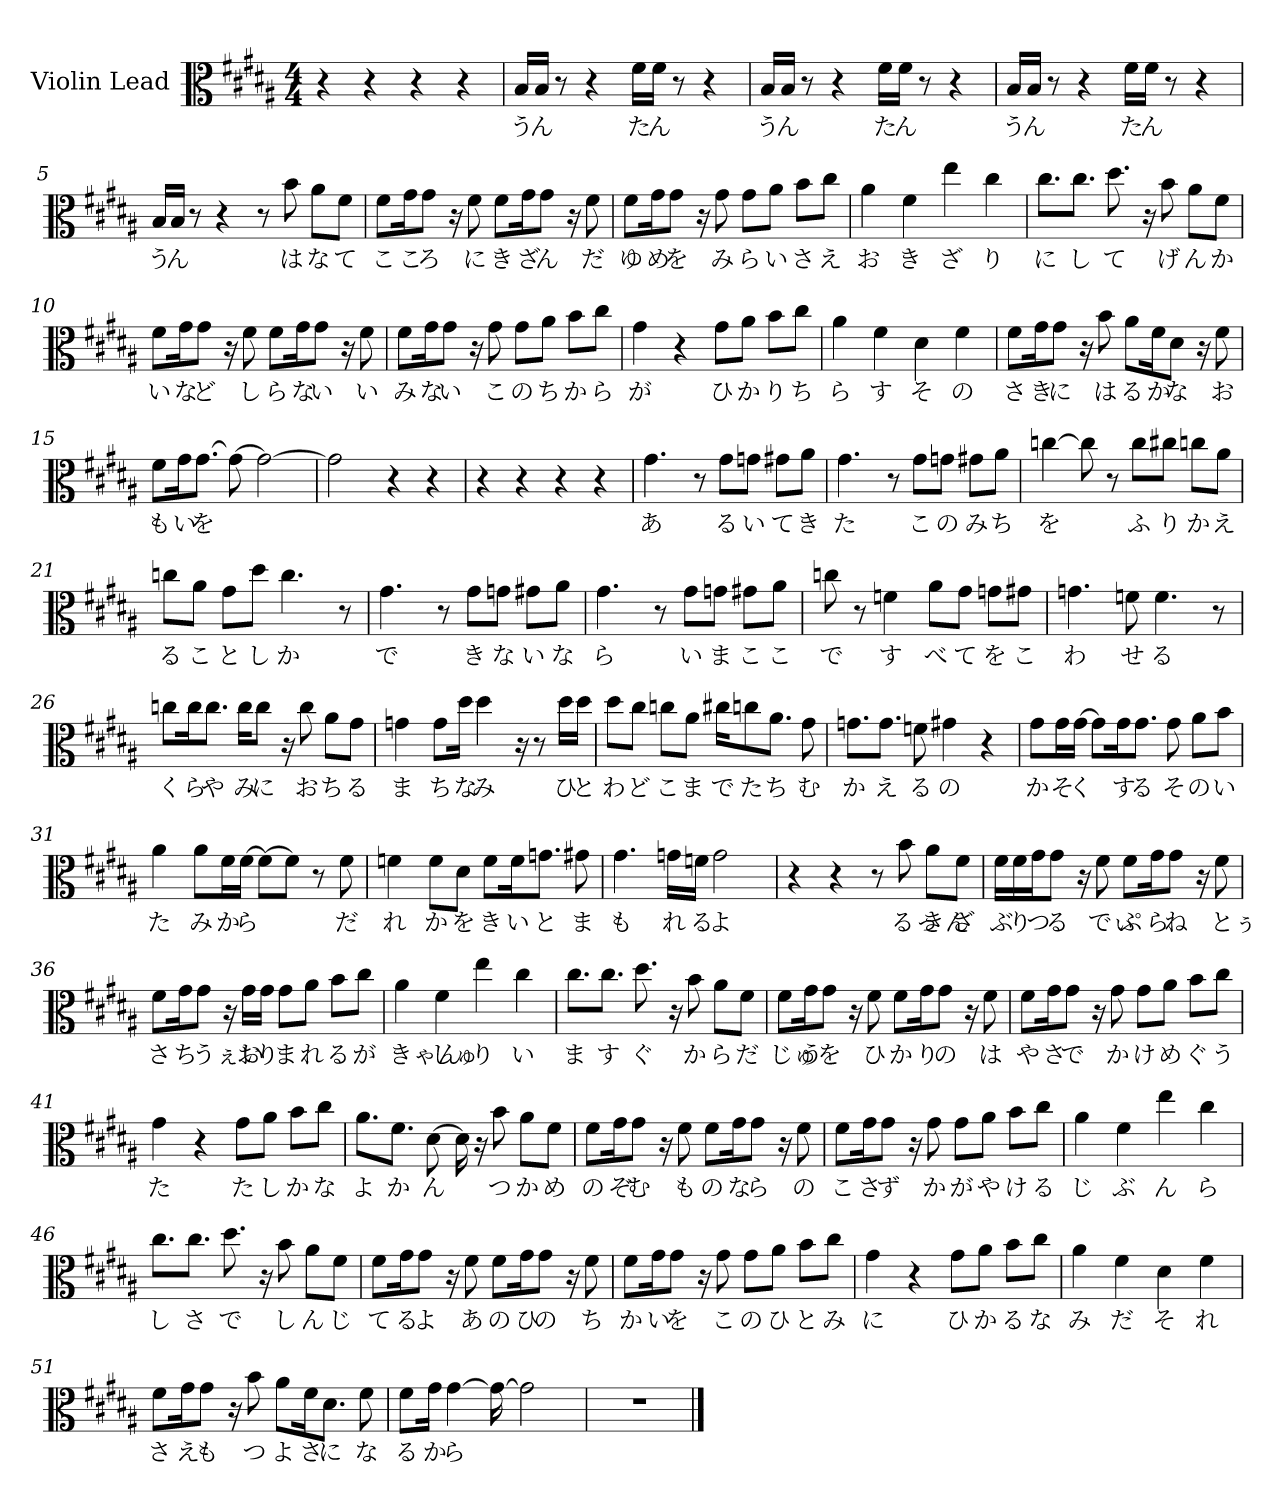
**kern	**text
*part1	*part1
*staff1	*staff1
*I"Violin Lead	*
*I'Vln. Ld.	*
*stria5	*
*clefC3	*
*k[f#c#g#d#a#]	*
*M4/4	*
*MM142	*
=1	=1
4r	.
4r	.
4r	.
4r	.
=2	=2
16BLL	う
16BJJ	ん
8r	.
4r	.
16f#LL	た
16f#JJ	ん
8r	.
4r	.
=3	=3
16BLL	う
16BJJ	ん
8r	.
4r	.
16f#LL	た
16f#JJ	ん
8r	.
4r	.
=4	=4
16BLL	う
16BJJ	ん
8r	.
4r	.
16f#LL	た
16f#JJ	ん
8r	.
4r	.
=5	=5
16BLL	う
16BJJ	ん
8r	.
4r	.
8r	.
8b	は
8a#L	な
8f#J	て
=6	=6
8f#L	こ
16g#K	こ
8g#J	ろ
16r	.
8f#	に
8f#L	き
16g#K	ざ
8g#J	ん
16r	.
8f#	だ
=7	=7
8f#L	ゆ
16g#K	め
8g#J	を
16r	.
8g#	み
8g#L	ら
8a#J	い
8bL	さ
8cc#J	え
=8	=8
4a#	お
4f#	き
4ee	ざ
4cc#	り
=9	=9
8.cc#L	に
8.cc#J	し
8.dd#	て
16r	.
8b	げ
8a#L	ん
8f#J	か
=10	=10
8f#L	い
16g#K	な
8g#J	ど
16r	.
8f#	し
8f#L	ら
16g#K	な
8g#J	い
16r	.
8f#	い
=11	=11
8f#L	み
16g#K	な
8g#J	い
16r	.
8g#	こ
8g#L	の
8a#J	ち
8bL	か
8cc#J	ら
=12	=12
4g#	が
4r	.
8g#L	ひ
8a#J	か
8bL	り
8cc#J	ち
=13	=13
4a#	ら
4f#	す
4d#	そ
4f#	の
=14	=14
8f#L	さ
16g#K	き
8g#J	に
16r	.
8b	は
8a#L	る
16f#K	か
8d#J	な
16r	.
8f#	お
=15	=15
8f#L	も
16g#K	い
[8.g#J	を
8g#_	.
2g#_	.
=16	=16
2g#]	.
4r	.
4r	.
=17	=17
4r	.
4r	.
4r	.
4r	.
=18	=18
4.g#	あ
8r	.
8g#L	る
8gnJ	い
8g#XL	て
8a#J	き
=19	=19
4.g#	た
8r	.
8g#L	こ
8gnJ	の
8g#XL	み
8a#J	ち
=20	=20
[4ccn	を
8cc]	.
8r	.
8ccL	ふ
8cc#XJ	り
8ccnL	か
8a#J	え
=21	=21
8ccnL	る
8a#J	こ
8g#L	と
8dd#J	し
4.cc	か
8r	.
=22	=22
4.g#	で
8r	.
8g#L	き
8gnJ	な
8g#XL	い
8a#J	な
=23	=23
4.g#	ら
8r	.
8g#L	い
8gnJ	ま
8g#XL	こ
8a#J	こ
=24	=24
8ccn	で
8r	.
4fn	す
8a#L	べ
8g#J	て
8gnL	を
8g#XJ	こ
=25	=25
4.gn	わ
8fn	せ
4.f	る
8r	.
=26	=26
8ccnL	く
16ccK	ら
8.ccJ	や
16ccKL	み
8ccJ	に
16r	.
8cc	お
8a#L	ち
8g#J	る
=27	=27
4gn	ま
8gL	ち
16dd#Jk	な
4dd#	み
16r	.
8r	.
16dd#LL	ひ
16dd#JJ	と
=28	=28
8dd#L	わ
8cc#J	ど
8ccnL	こ
8a#J	ま
16cc#XKL	で
8ccn	た
8.a#J	ち
8g#	む
=29	=29
8.gnL	か
8.gJ	え
8fn	る
4g#X	の
4r	.
=30	=30
8g#L	か
16g#L	そ
[16g#JJ	く
8g#L]	.
16g#K	す
8.g#J	る
8g#	そ
8a#L	の
8bJ	い
=31	=31
4a#	た
8a#L	み
16f#L	か
[16f#JJ	ら
8f#L_	.
8f#J]	.
8r	.
8f#	だ
=32	=32
4fn	れ
8fL	か
8d#J	を
8fL	き
16fK	い
8.gnJ	と
8g#X	ま
=33	=33
4.g#	も
16gnLL	れ
16fnJJ	る
2g	よ
=34	=34
4r	.
4r	.
8r	.
8b	るっ
8a#L	きん
8f#J	ざ
=35	=35
16f#LL	ぶ
16f#	り
16g#J	つ
8g#J	る
16r	.
8f#	でぃ
8f#L	ぷ
16g#K	ら
8g#J	ね
16r	.
8f#	とぅ
=36	=36
8f#L	さ
16g#K	ち
8g#J	うぇい
16r	.
16g#LL	お
16g#JJ	り
8g#L	ま
8a#J	れ
8bL	る
8cc#J	が
=37	=37
4a#	きゃん
4f#	しゅ
4ee	り
4cc#	い
=38	=38
8.cc#L	ま
8.cc#J	す
8.dd#	ぐ
16r	.
8b	か
8a#L	ら
8f#J	だ
=39	=39
8f#L	じゅ
16g#K	う
8g#J	を
16r	.
8f#	ひ
8f#L	か
16g#K	り
8g#J	の
16r	.
8f#	は
=40	=40
8f#L	や
16g#K	さ
8g#J	で
16r	.
8g#	か
8g#L	け
8a#J	め
8bL	ぐ
8cc#J	う
=41	=41
4g#	た
4r	.
8g#L	た
8a#J	し
8bL	か
8cc#J	な
=42	=42
8.a#L	よ
8.f#J	か
[8d#	ん
16d#]	.
16r	.
8b	つ
8a#L	か
8f#J	め
=43	=43
8f#L	の
16g#K	ぞ
8g#J	む
16r	.
8f#	も
8f#L	の
16g#K	な
8g#J	ら
16r	.
8f#	の
=44	=44
8f#L	こ
16g#K	さ
8g#J	ず
16r	.
8g#	か
8g#L	が
8a#J	や
8bL	け
8cc#J	る
=45	=45
4a#	じ
4f#	ぶ
4ee	ん
4cc#	ら
=46	=46
8.cc#L	し
8.cc#J	さ
8.dd#	で
16r	.
8b	し
8a#L	ん
8f#J	じ
=47	=47
8f#L	て
16g#K	る
8g#J	よ
16r	.
8f#	あ
8f#L	の
16g#K	ひ
8g#J	の
16r	.
8f#	ち
=48	=48
8f#L	か
16g#K	い
8g#J	を
16r	.
8g#	こ
8g#L	の
8a#J	ひ
8bL	と
8cc#J	み
=49	=49
4g#	に
4r	.
8g#L	ひ
8a#J	か
8bL	る
8cc#J	な
=50	=50
4a#	み
4f#	だ
4d#	そ
4f#	れ
=51	=51
8f#L	さ
16g#K	え
8g#J	も
16r	.
8b	つ
8a#L	よ
16f#K	さ
8.d#J	に
8f#	な
=52	=52
8f#L	る
16g#Jk	か
[4g#	ら
16g#_	.
2g#]	.
=53	=53
1r	.
==	==
*-	*-
